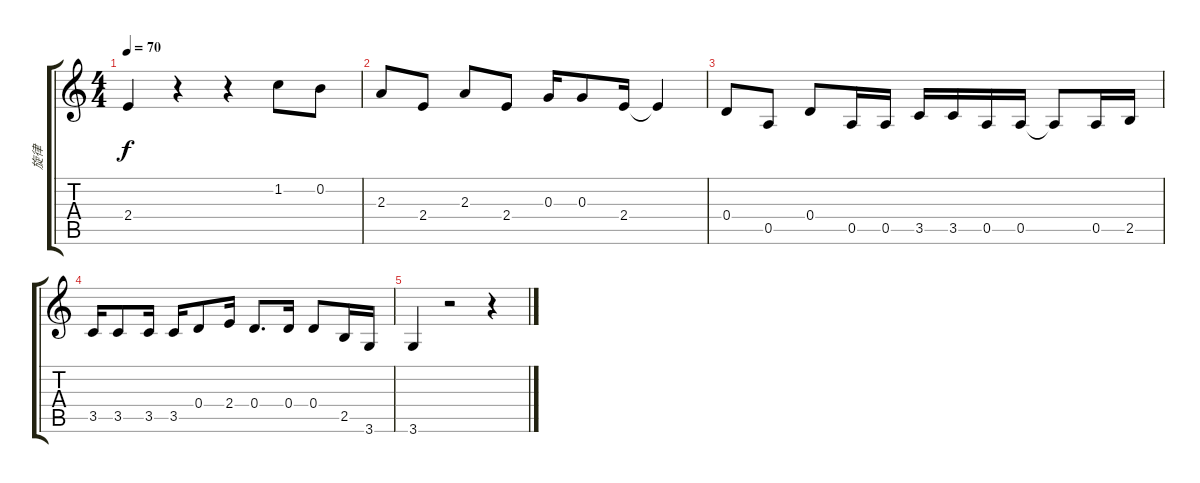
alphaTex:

\track ("旋律" "旋律") {instrument overdrivenguitar}
\staff {score tabs}
\tuning (E4 B3 G3 D3 A2 E2) {hide}
\ts (4 4)
\tempo 70
\clef g2
\ks c
2.4{t}.4{dy f} r.4 r.4 1.2.8 0.2.8 |
2.3.8 2.4.8 2.3.8 2.4.8 0.3.16 0.3.8 2.4.16 2.4{t}.4 |
0.4.8 0.5.8 0.4.8 0.5.16 0.5.16 3.5.16 3.5.16 0.5.16 0.5.16 0.5{t}.8 0.5.16 2.5.16 |
3.5.16 3.5.8 3.5.16 3.5.16 0.4.8 2.4.16 0.4.8{d} 0.4.16 0.4.8 2.5.16 3.6.16 |
3.6.4 r.2 r.4
